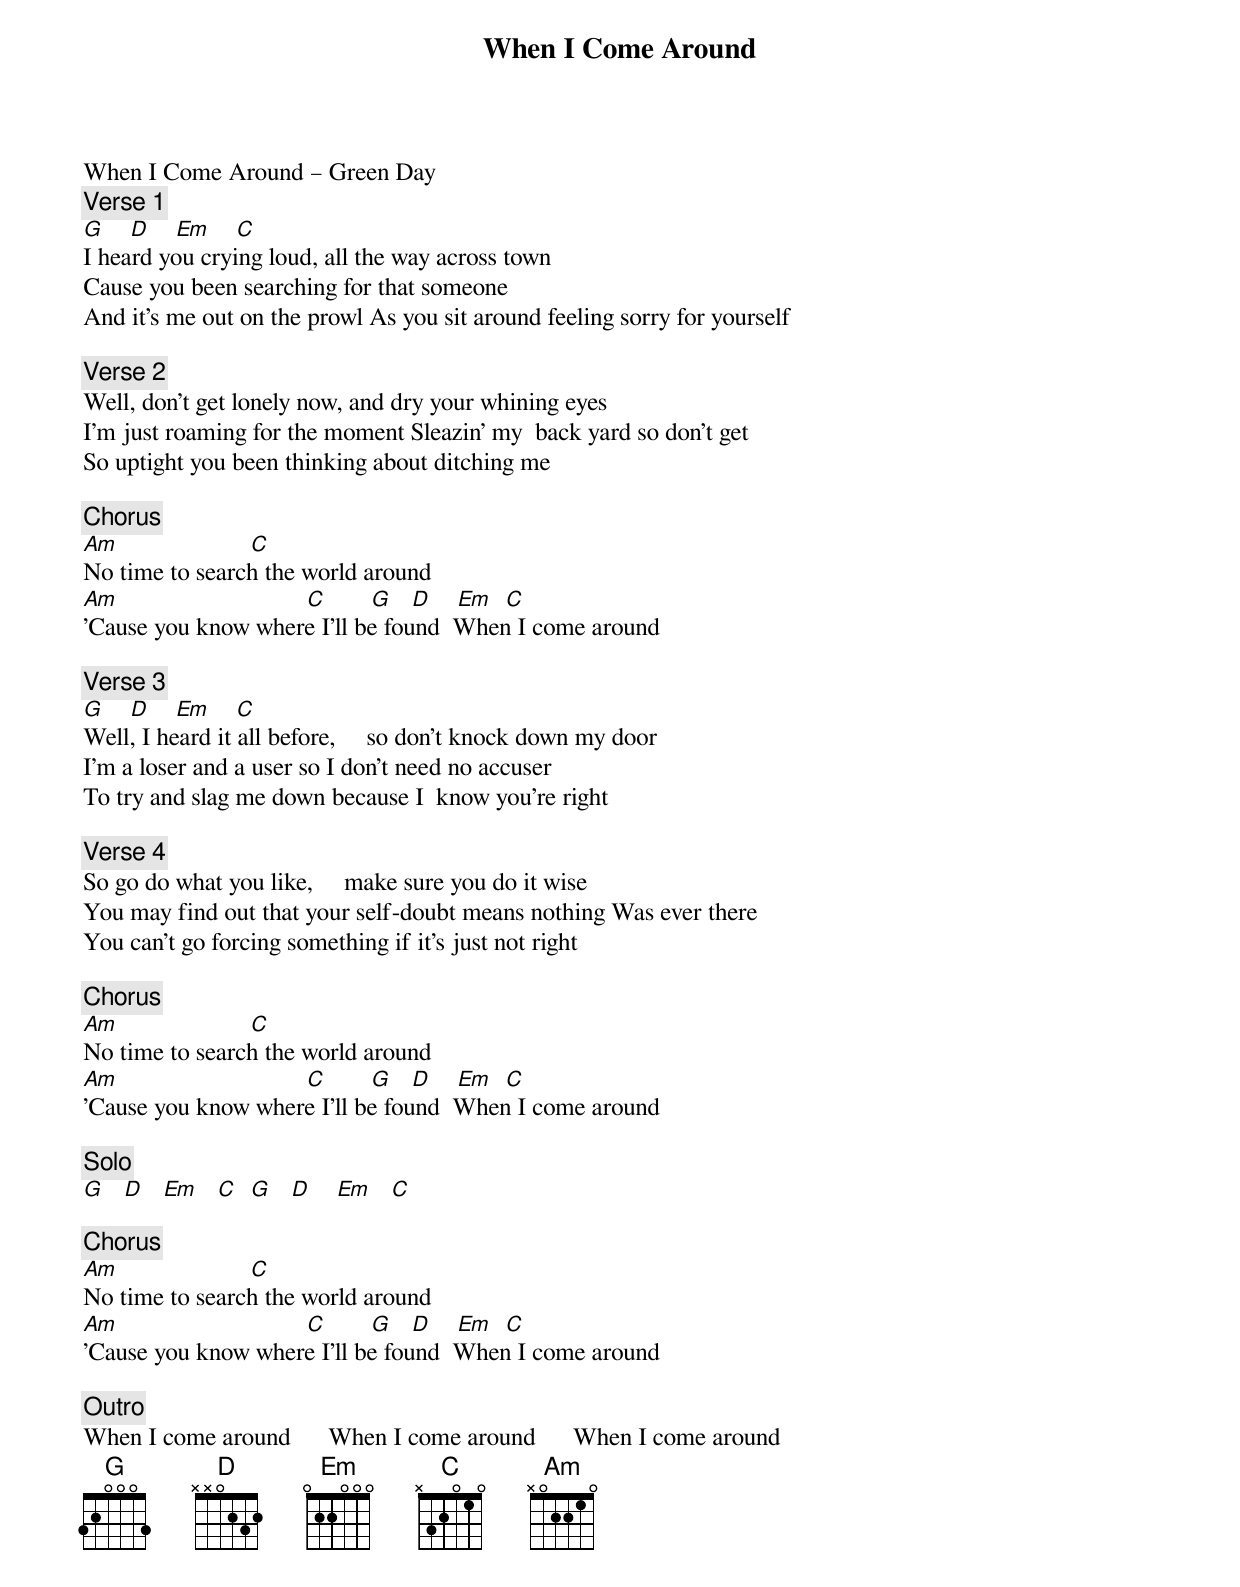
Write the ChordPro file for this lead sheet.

{title: When I Come Around}
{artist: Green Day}
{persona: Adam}
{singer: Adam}
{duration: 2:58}
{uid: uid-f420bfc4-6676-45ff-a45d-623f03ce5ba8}
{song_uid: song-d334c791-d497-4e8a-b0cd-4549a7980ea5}



When I Come Around – Green Day
{comment: Verse 1}
[G]    [D]   	[Em]    [C]
I heard you crying loud, all the way across town
Cause you been searching for that someone
And it's me out on the prowl	As you sit around feeling sorry for yourself

{comment: Verse 2}
Well, don't get lonely now, and dry your whining eyes
I'm just roaming for the moment Sleazin' my  back yard so don't get
So uptight you been thinking about ditching me

{comment: Chorus}
[Am]                     [C]
No time to search the world around
[Am]                              [C]							[G]  	[D]   	[Em] 	[C]
'Cause you know where I'll be found		When I come around

{comment: Verse 3}
[G]    [D]   	[Em]    [C]
Well, I heard it all before,     so don't knock down my door
I'm a loser and a user so I don't need no accuser
To try and slag me down because I  know you're right

{comment: Verse 4}
So go do what you like,     make sure you do it wise
You may find out that your self-doubt means nothing	Was ever there
You can't go forcing something if it's just not right

{comment: Chorus}
[Am]                     [C]
No time to search the world around
[Am]                              [C]							[G]  	[D]   	[Em] 	[C]
'Cause you know where I'll be found		When I come around

{comment: Solo}
[G]   [D]   [Em]   [C] 	[G]   [D]    [Em]   [C]

{comment: Chorus}
[Am]                     [C]
No time to search the world around
[Am]                              [C]							[G]  	[D]   	[Em] 	[C]
'Cause you know where I'll be found		When I come around

{comment: Outro}
When I come around	     When I come around	     When I come around
